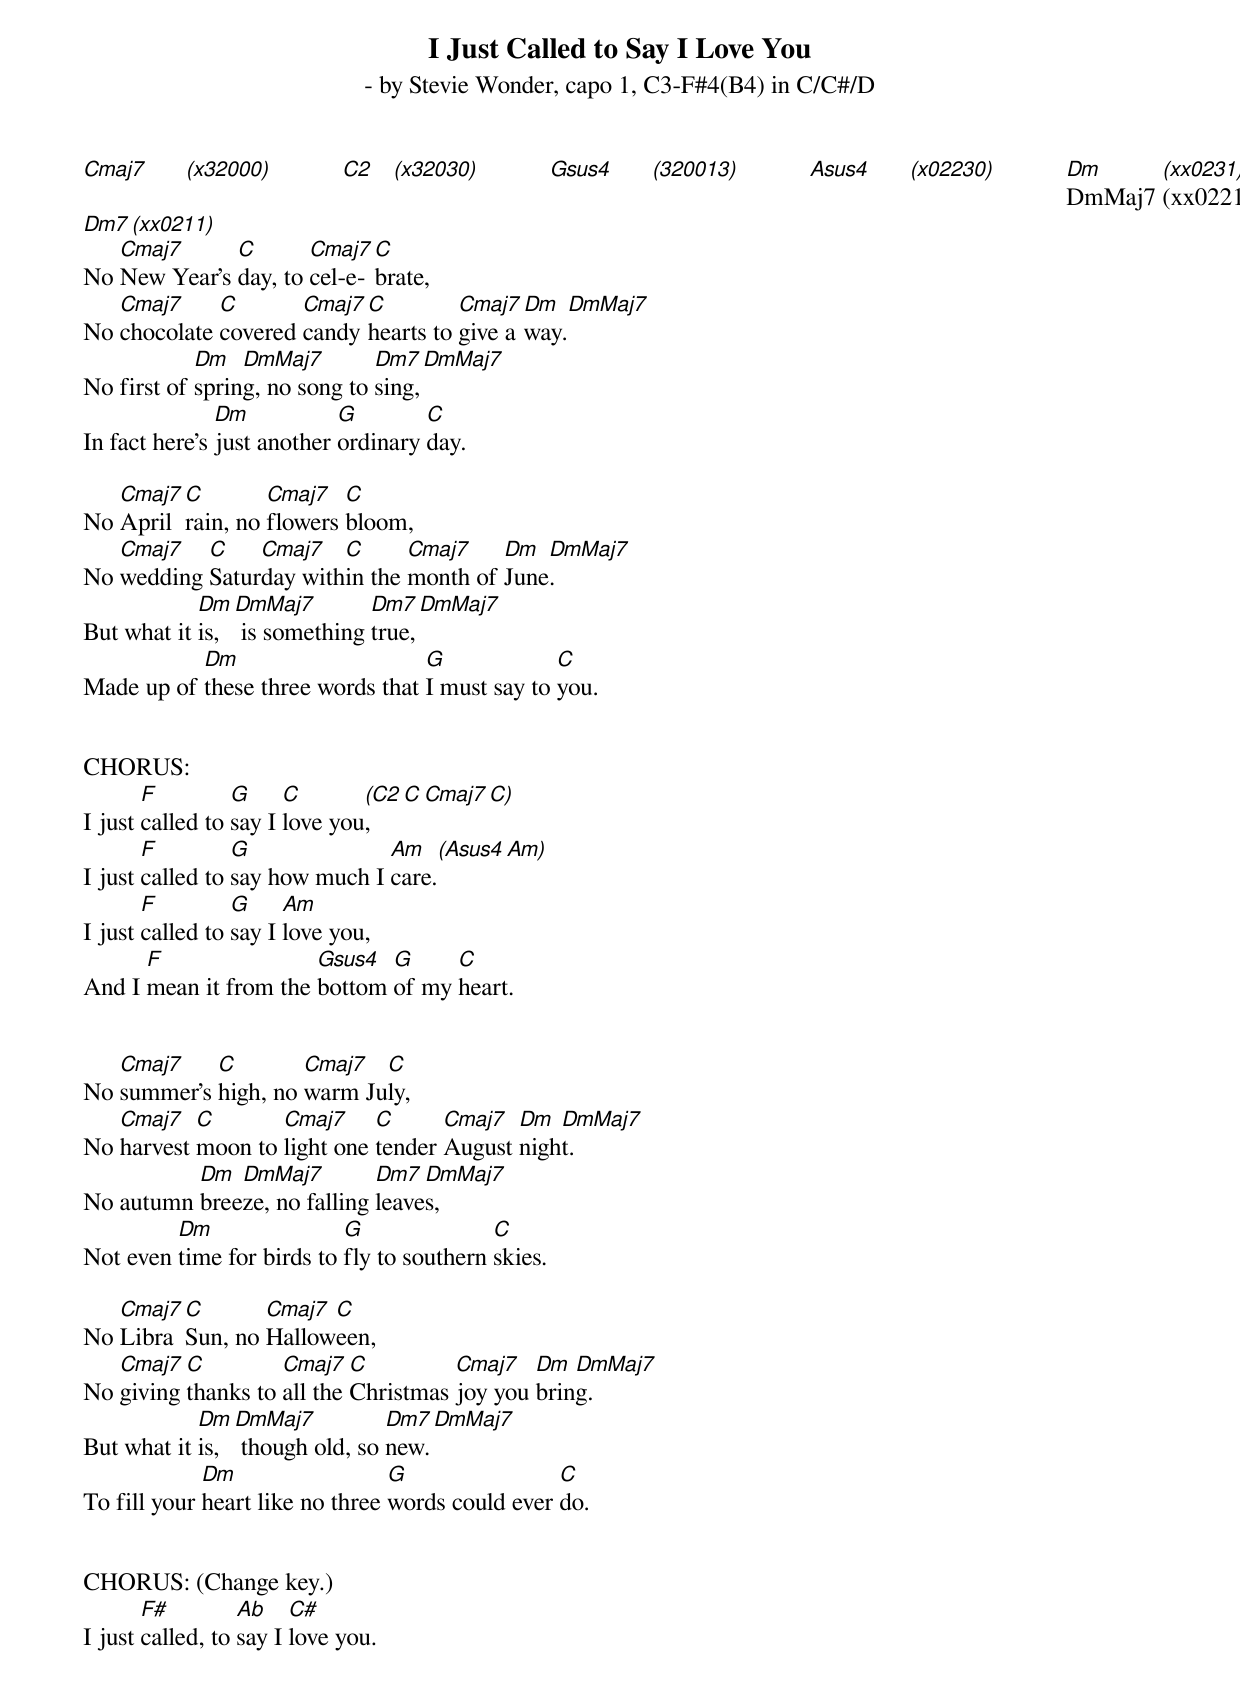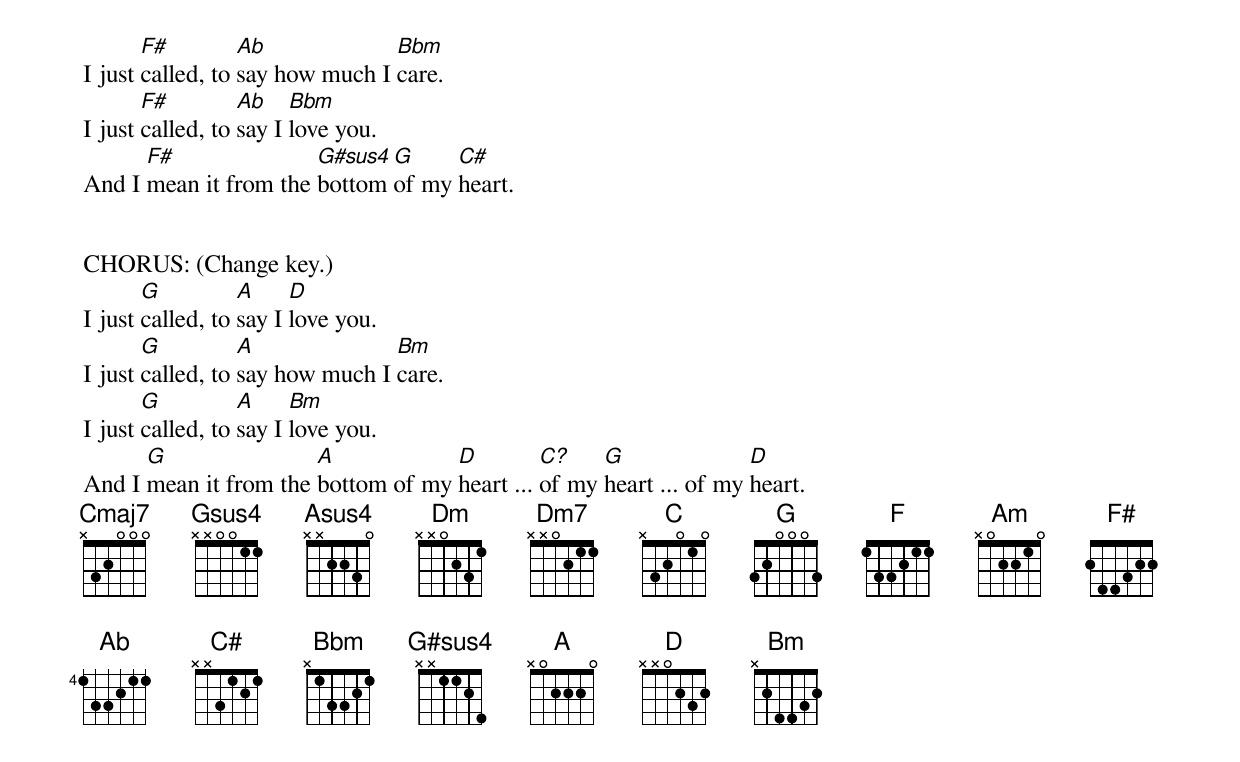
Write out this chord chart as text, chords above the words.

I Just Called to Say I Love You
 - by Stevie Wonder, capo 1, C3-F#4(B4) in C/C#/D

Cmaj7 (x32000)   C2 (x32030)   Gsus4 (320013)   Asus4 (x02230)   Dm     (xx0231)
                                                                 DmMaj7 (xx0221)
                                                                 Dm7    (xx0211)
   Cmaj7      C       Cmaj7 C
No New Year's day, to cel-e-brate,
   Cmaj7     C       Cmaj7 C         Cmaj7 Dm  DmMaj7
No chocolate covered candy hearts to give away.
            Dm   DmMaj7        Dm7  DmMaj7
No first of spring, no song to sing,
               Dm           G        C
In fact here's just another ordinary day.

   Cmaj7 C        Cmaj7   C
No April rain, no flowers bloom,
   Cmaj7   C    Cmaj7   C      Cmaj7    Dm  DmMaj7
No wedding Saturday within the month of June.
            Dm DmMaj7        Dm7  DmMaj7
But what it is, is something true,
           Dm                     G             C
Made up of these three words that I must say to you.


CHORUS:
       F         G     C       (C2  C  Cmaj7  C)
I just called to say I love you,
       F         G              Am   (Asus4  Am)
I just called to say how much I care.
       F         G     Am
I just called to say I love you,
      F                Gsus4  G     C
And I mean it from the bottom of my heart.


   Cmaj7    C        Cmaj7  C
No summer's high, no warm July,
   Cmaj7   C       Cmaj7     C      Cmaj7  Dm  DmMaj7
No harvest moon to light one tender August night.
          Dm  DmMaj7         Dm7  DmMaj7
No autumn breeze, no falling leaves,
         Dm                G               C
Not even time for birds to fly to southern skies.

   Cmaj7 C       Cmaj7 C
No Libra Sun, no Halloween,
   Cmaj7  C         Cmaj7   C         Cmaj7   Dm  DmMaj7
No giving thanks to all the Christmas joy you bring.
            Dm DmMaj7          Dm7  DmMaj7
But what it is, though old, so new.
             Dm                  G                C
To fill your heart like no three words could ever do.


CHORUS: (Change key.)
       F#         Ab    C#
I just called, to say I love you.
       F#         Ab             Bbm
I just called, to say how much I care.
       F#         Ab    Bbm
I just called, to say I love you.
      F#               G#sus4 G     C#
And I mean it from the bottom of my heart.


CHORUS: (Change key.)
       G          A     D
I just called, to say I love you.
       G          A              Bm
I just called, to say how much I care.
       G          A     Bm
I just called, to say I love you.
      G                A            D         C?    G               D
And I mean it from the bottom of my heart ... of my heart ... of my heart.
